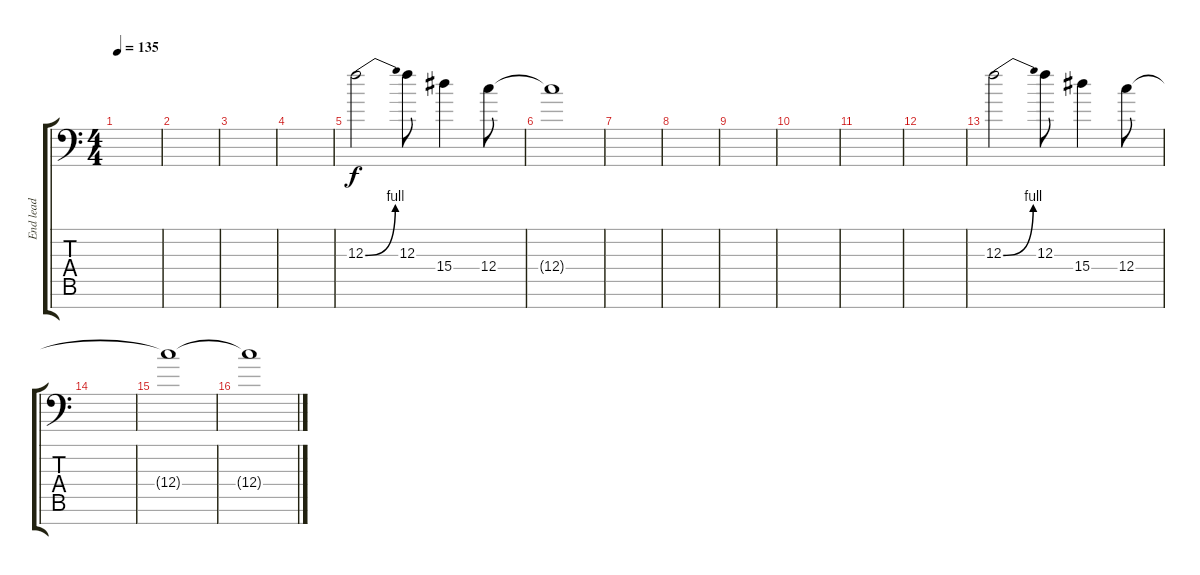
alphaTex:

\track ("End lead" "End lead") {instrument overdrivenguitar}
\staff {score tabs}
\tuning (D4 A3 F3 C3 G2 D2 A1) {hide}
\ts (4 4)
\tempo 135
\clef f4
\ks c
|
|
|
|
12.3{be (bend 0 0 60 4)}.2{instrument overdrivenguitar} 12.3.8 15.4.4 12.4.8 |
12.4{t}.1 |
|
|
|
|
|
|
12.3{be (bend 0 0 60 4)}.2 12.3.8 15.4.4 12.4.8 |
|
12.4{t}.1 |
12.4{t}.1
